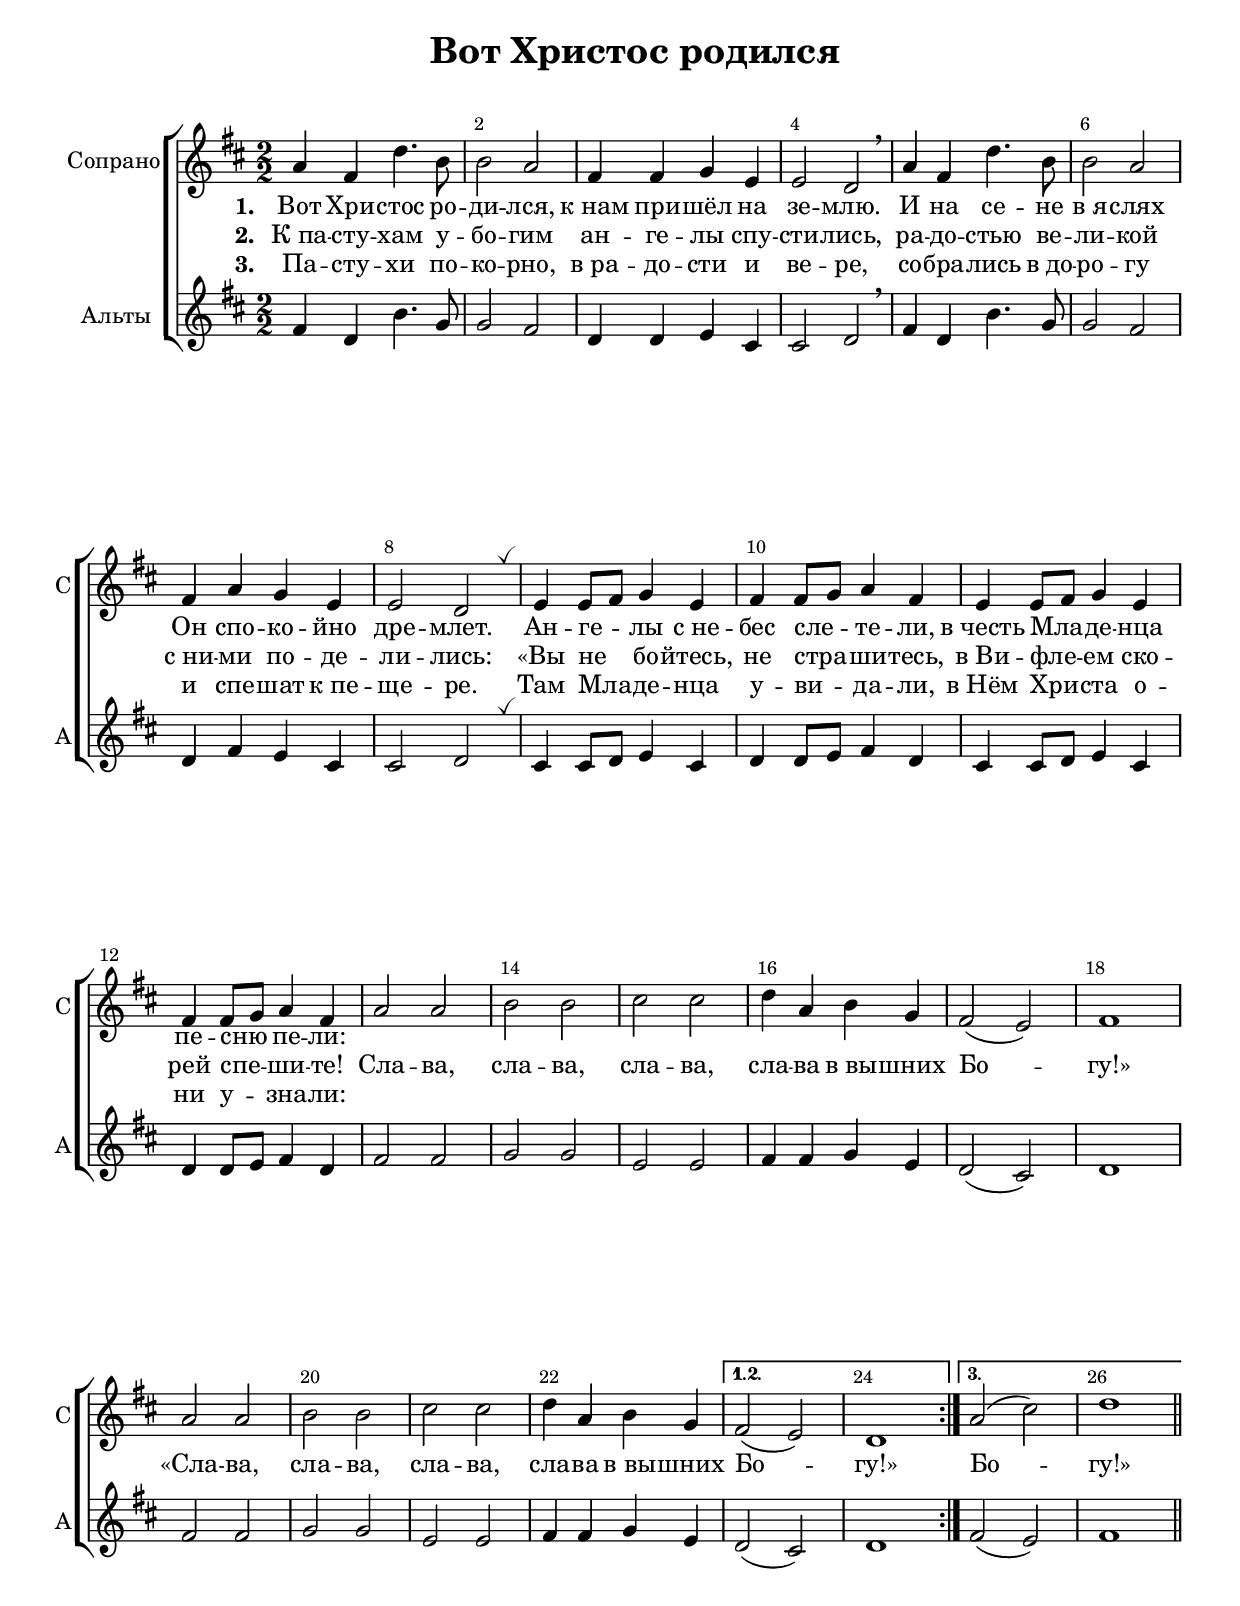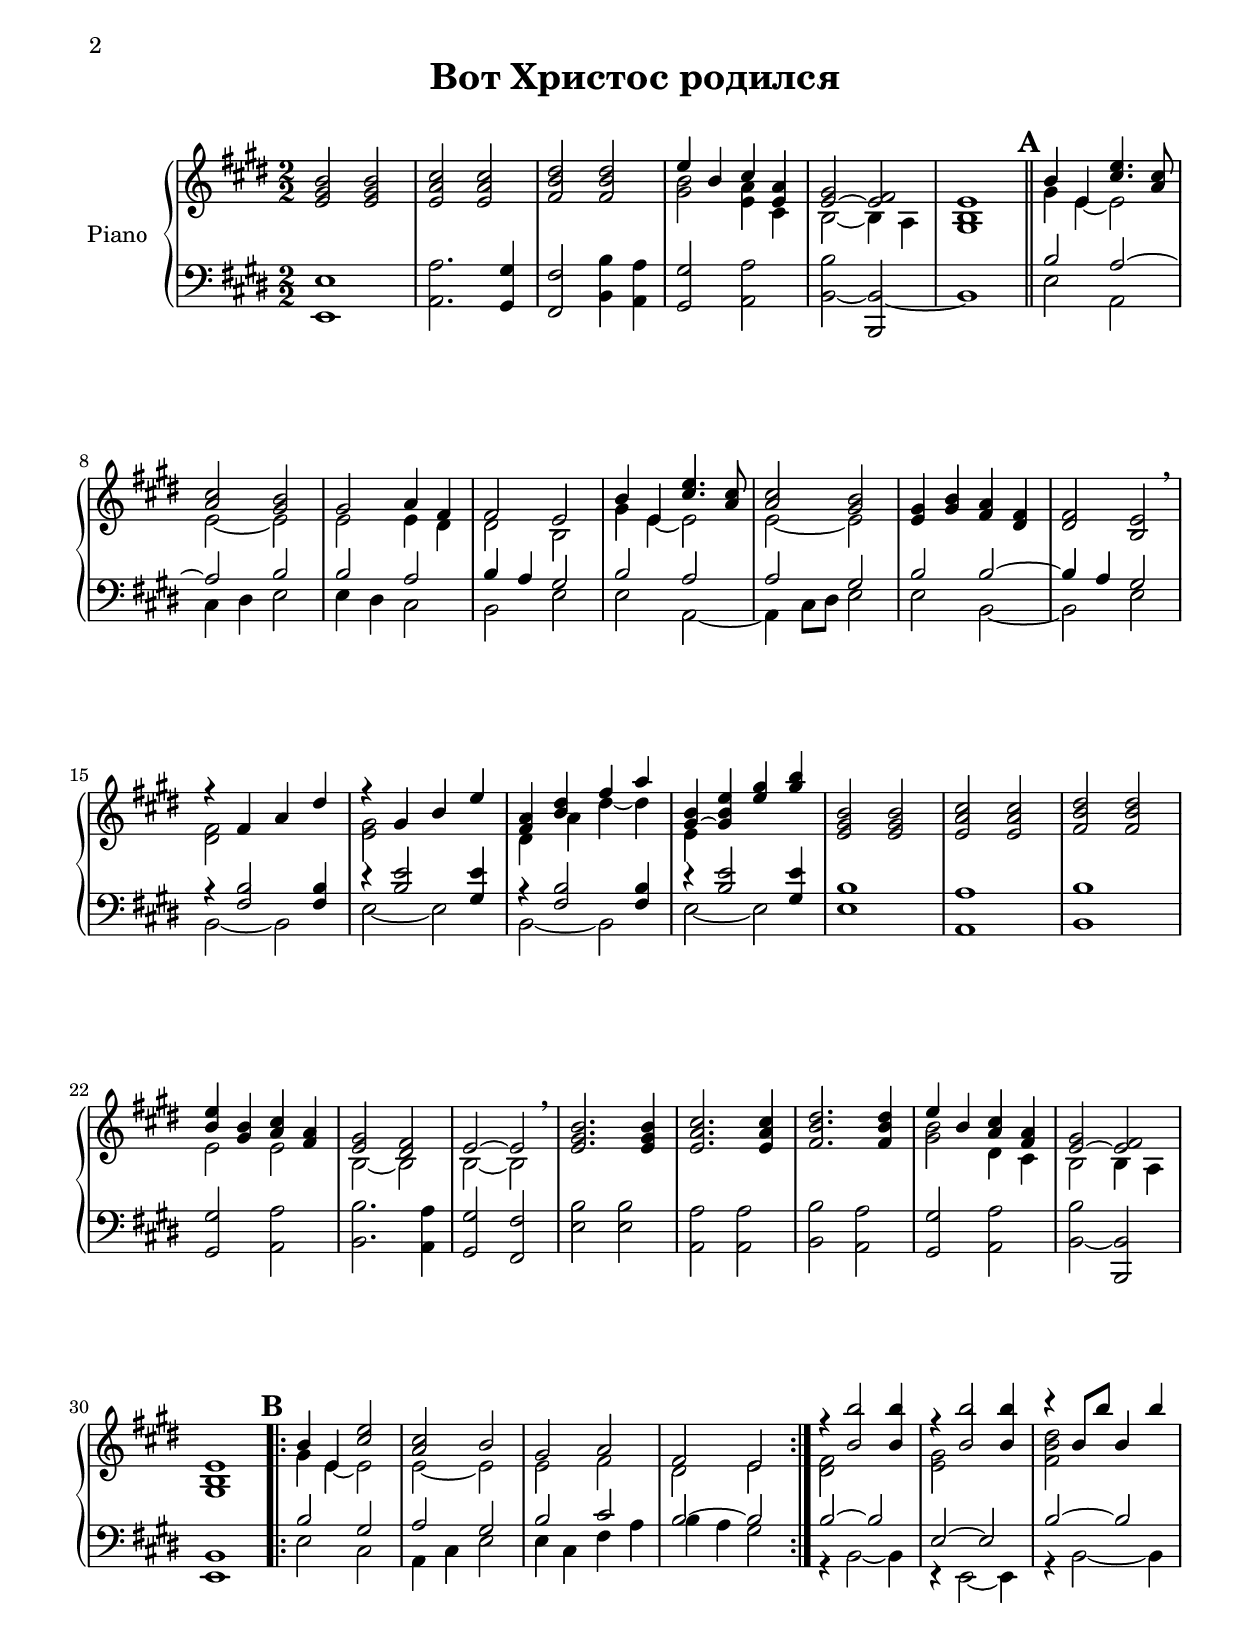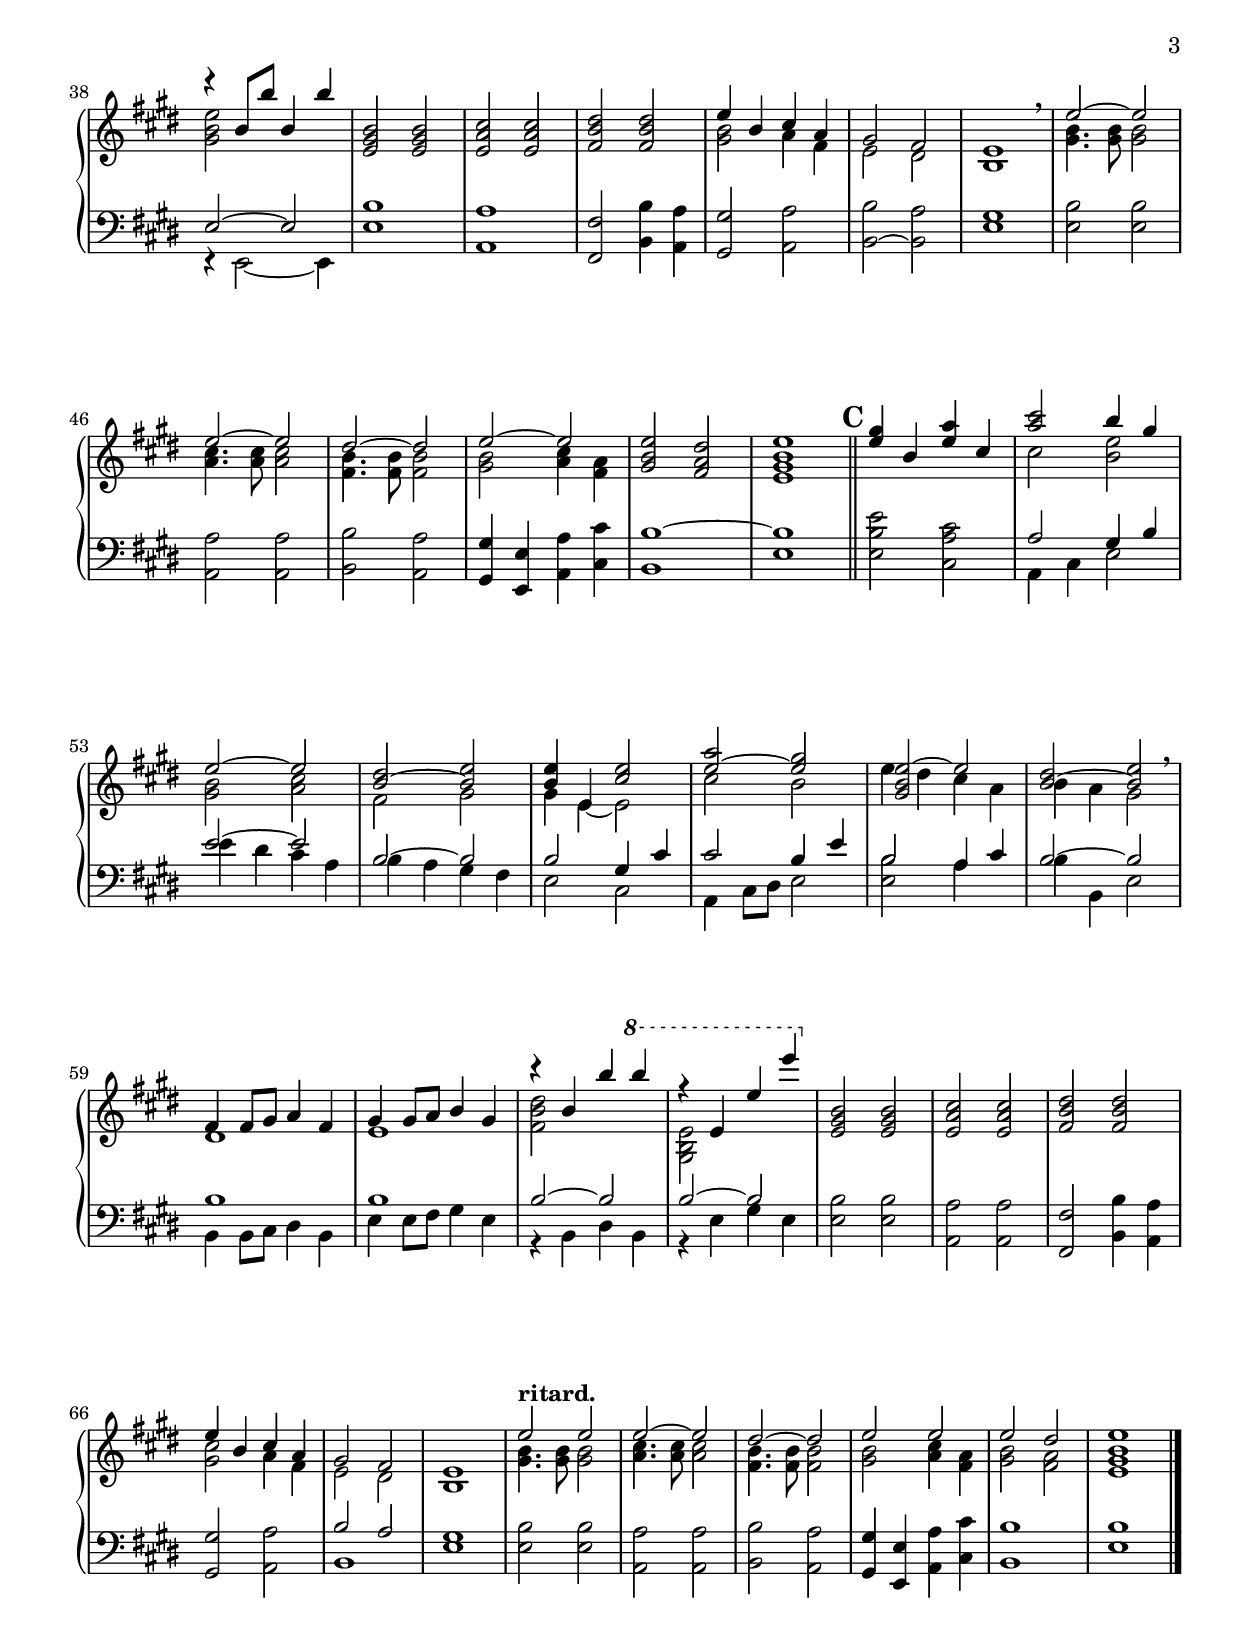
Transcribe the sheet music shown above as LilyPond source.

\version "2.18.2"

% закомментируйте строку ниже, чтобы получался pdf с навигацией
%#(ly:set-option 'point-and-click #f)
#(ly:set-option 'midi-extension "mid")
#(set-default-paper-size "a4")
%#(set-global-staff-size 18)

\header {
  title = "Вот Христос родился"
  subtitle = " "
%  composer = "М. Матвеев"
%  poet = "Слова Е. Руженцева"
  % Удалить строку версии LilyPond 
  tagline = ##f
}

global = {
  \time 2/2
  \numericTimeSignature
  \autoBeamOff
  \set Score.skipBars = ##t
  \override MultiMeasureRest.expand-limit = #1
  \set Score.markFormatter = #format-mark-box-numbers
}

%make visible number of every 2-nd bar
secondbar = {
  \override Score.BarNumber.break-visibility = #end-of-line-invisible
  \override Score.BarNumber.X-offset = #1
  \override Score.BarNumber.self-alignment-X = #LEFT
  \set Score.barNumberVisibility = #(every-nth-bar-number-visible 2)
}

%use this as temporary line break
abr = { \break }

% uncommend next line when finished
%abr = {}

%once hide accidental (runaround for cadenza
nat = { \once \hide Accidental }

breathes = { \once \override BreathingSign.text = \markup { \musicglyph #"scripts.tickmark" } \breathe }


sopvoice = \relative c'' {
  \global
  \key d \major
  \dynamicUp
  \secondbar  
  
  \repeat volta 3
  {
  a4 fis d'4. b8 |
  b2 a |
  fis4 fis g e |
  e2 d \breathe |
  a'4 fis d'4. b8 |
  b2 a |
  fis4 a g e |
  e2 d | \breathes |
  
  e4 e8[ fis] g4 e |
  fis fis8[ g] a4 fis |
  e4 e8[ fis] g4 e |
  fis fis8[ g] a4 fis |
  a2 a |
  b b |
  cis cis |
  d4 a b g |
  fis2( e) |
  fis1
  
   a2 a |
    b b |
    cis cis |
    d4 a b g 
  }
  \alternative {
    { fis2( e) d1 }
    { a'2( cis)  d1 }
  }
  
  
  
 \bar "||"
}

altvoice = \relative c' {
  \global
  \key d \major
  \dynamicDown
  
  \repeat volta 3
  {
  fis4 d b'4. g8 |
  g2 fis |
  d4 d e cis |
  cis2 d | \breathe
  fis4 d b'4. g8 |
  g2 fis |
  d4 fis e cis |
  cis2 d \breathes
  
  cis4 cis8[ d] e4 cis |
  d4 d8[ e] fis4 d |
  cis4 cis8[ d] e4 cis |
  d d8[ e] fis4 d |
  fis2 fis |
  g g |
  e e |
  fis4 fis g e |
  d2( cis) |
  d1 |
  
    fis2 fis
    g g |
    e e |
    fis4 fis g e
  }
  \alternative {
    { d2( cis) d1 }
    { fis2( e) fis1 }
  }
 
  
  
  \bar "||"
}



lyricscore = \lyricmode {
  \set stanza = "1. " Вот Хри -- стос ро -- ди -- лся,
  к_нам при -- шёл на зе -- млю.
  И на се -- не в_я -- слях
  Он спо -- ко -- йно дре -- млет.
  Ан -- ге -- лы с_не -- бес сле -- те -- ли,
  в_честь Мла -- де -- нца пе -- сню пе -- ли:
  
%  «Сла -- ва, сла -- ва, сла -- ва, сла -- ва в_вы -- шних Бо -- гу!»
%  «Сла -- ва, сла -- ва, сла -- ва, сла -- ва в_вы -- шних Бо -- гу!» Бо -- гу!»
}

lyricscoreII  = \lyricmode {
  \set stanza = "2. " К_па -- сту -- хам у -- бо -- гим
  ан -- ге -- лы спу -- сти -- лись,
  ра -- до -- стью ве -- ли -- кой
  с_ни -- ми по -- де -- ли -- лись:
  «Вы не бо -- йтесь, не стра -- ши -- тесь,
  в_Ви -- фле -- ем ско -- рей спе -- ши -- те!
  
  Сла -- ва, сла -- ва, сла -- ва, сла -- ва в_вы -- шних Бо -- гу!»
  «Сла -- ва, сла -- ва, сла -- ва, сла -- ва в_вы -- шних Бо -- гу!» Бо -- гу!»
  
}

lyricscoreIII  = \lyricmode {
  \set stanza = "3. " Па -- сту -- хи по -- ко -- рно,
  в_ра -- до -- сти и ве -- ре,
  со -- бра -- лись в_до -- ро -- гу
  и спе -- шат к_пе -- ще -- ре.
  Там Мла -- де -- нца у -- ви -- да -- ли,
  в_Нём Хри -- ста о -- ни у -- зна -- ли:
  
%  «Сла -- ва, сла -- ва, сла -- ва, сла -- ва в_вы -- шних Бо -- гу!»
}

scorechoir = \new ChoirStaff
<<
  \new Staff = "upstaff" \with {
    instrumentName = "Сопрано"
    shortInstrumentName = "С"
  } <<
    \new Voice = "soprano" { \oneVoice \sopvoice }
  >> 
  
  \new Lyrics \lyricsto "soprano" { \lyricscore }
  \new Lyrics \lyricsto "soprano" { \lyricscoreII }
  \new Lyrics \lyricsto "soprano" { \lyricscoreIII }
  
 \new Staff = "downlstaff" \with {
    instrumentName = "Альты"
    shortInstrumentName = "А"
  } <<
    \new Voice  = "alto" { \oneVoice \altvoice }
  >> 
>>


abr = {}
pianonotesrightup = \relative c' {
  \key e \major
  <e gis b>2 q |
  <e a cis> q |
  <fis b dis> q |
  e'4 b cis <e, a> |
  <e~ gis>2 <e fis> |
  <gis, b e>1 |  \bar "||" \abr
  
  \mark \default
  b'4 e, <cis' e>4. <a cis>8 |
  <a cis>2 <gis b> |
  gis a4 fis |
  fis2 e |
  b'4 e, <cis' e>4. <a cis>8 |
  <a cis>2 <gis b> |
  <e gis>4 <gis b> <fis a> <dis fis> | \abr
  
  <dis fis>2 <b e> \breathe |
  r4 fis' a dis |
  r gis, b e |
  <fis, a> <b dis> fis' a |
  <gis,~ b> <gis b e> <e' gis> <gis b> |
  <e, gis b>2 q |
  <e a cis> q | \abr
  
  <fis b dis> q |
  <b e>4 <gis b> <a cis> <fis a> |
  <e gis>2 <dis fis> |
  e~ e |
  \breathe <e gis b>2. q4 |
  <e a cis>2. q4 |
  <fis b dis>2. q4 | \abr
  
  e'4 b <a cis> <fis a> |
  <e~ gis>2 <e fis> |
  <gis, b e>1 |
  
    \mark \default
  \repeat volta 2 {
   b'4 e, <cis' e>2 |
   <a cis> b |
   gis a |
   fis e
  }
  
  r4 <b' b'>2 q4 |
  r q2 q4 |
  r b8 b' b,4 b' |
  r b,8 b' b,4 b' |
  <e,, gis b>2 q |
  <e a cis> q | \abr
  
  % page 2
  <fis b dis> q |
  e'4 b cis a |
  gis2 fis |
  e1 \breathe |
  e'2~ e |
  e~ e |
  dis ~ dis | \abr
  
  e~ e |
  <e b gis> <dis a fis> |
  <e b gis e>1 \bar "||" \abr
  
  % verse 3
    \mark \default
  <e gis>4 b <e a> cis |
  <a' cis>2 b4 gis |
  e2~ e |
  <b~ dis> <b e> |
  <b e>4 e, <cis' e>2 |
  <e~ a> <e gis> | \abr
  
  <gis, b e~ > e'2 |
  <b~ dis> <b e> \breathe
  fis4 fis8 gis a4 fis |
  gis4 gis8 a b4 gis |
  r4 b b' \ottava 1 b'
  r e,, e' e' | \ottava 0 \abr
  
  <e,,, gis b>2 q |
  <e a cis> q |
  <fis b dis > q |
  e'4 b cis a |
  gis2 fis |
  e1 | \abr
  
  e'2^\markup\bold"ritard." e |
  e~ e |
  dis~ dis |
  e e |
  e dis |
  e1 \bar "|."
  
  
}

pianonotesrightdown = \relative c'' {
  \key e \major
  s1 |
  s |
  s |
  <gis b>2 <e a>4 cis |
  b2~ b4 a |
  s1 |
  
  gis'4 e~ e2 |
  e~ e |
  e e4 dis |
  dis2 b
  gis'4 e~ e2 |
  e~ e |
  s1 |
  
  s |
  <dis fis>2 s |
  <e gis> s |
  dis4 a' dis~ dis |
  e, s s s |
  s1 |
  s |
  
  s |
  e2 e |
  b~ b |
  b~ b |
  s1 |
  s |
  s |
  
  <gis' b>2 dis4 cis |
  b2 b4 a |
  s1 |
  
  \repeat volta 2 {
    gis'4 e~ e2 |
    e~ e |
    e fis |
    dis e
  }
  
  <dis fis>2 s |
  <e gis> s |
  <fis b dis> s |
  <gis b e> s |
  s1 |
  s |
  
  % page 2
  s1
  <gis b>2 a4 fis |
  e2 dis |
  b1 |
  
  <gis' b>4. q8 q2 |
  <a cis>4. q8 q2 |
  <fis b>4. q8 q2 |
  
  <gis b>2 <a cis>4 <fis a> 
  s1 |
  s
  
  % verse 3
  s1 |
  cis'2 <b e> |
  <gis b> <a cis> |
  fis gis |
  gis4 e~ e2 |
  cis' b |
  
  e4 dis cis a |
  b a gis2 |
  dis1 |
  e |
  <fis b dis>2 s |
  <gis b e> s |
  
  s1*3 |
  <gis cis>2 a4 fis |
  e2 dis |
  b1 |
  
  <gis' b>4. q8 q2 |
  <a cis>4. q8 q2 |
  <fis b>4. q8 q2 |
  <gis b>2 <a cis>4 <fis a> |
  <gis b>2 <fis a> |
  <e gis b>1
  
  
  
}

pianonotesleftup = \relative c, {
  \key e \major
  \oneVoice <e e'>1
  <a a'>2. <gis gis'>4 |
  <fis fis'>2 <b b'>4 <a a'> |
  <gis gis'>2 <a a'> |
  <b~ b'> <b~ b,> |
  b1
  
  \voiceOne
  b'2 a~ |
  a b |
  b a |
  b4 a gis2 |
  b a |
  a gis |
  b b~ |
  
  b4 a gis2 |
  r4 <fis b>2 q4 |
  r <b e>2 <gis e'>4 |
  r <fis b>2 q4 |
  r <b e>2 <gis e'>4 |
  
  \oneVoice <b e,>1 |
  <a a,> |
  
  <b b,> |
  <gis gis,>2 <a a,> |
  <b b,>2. <a a,>4 |
  <gis gis,>2 <fis fis,> |
  <e b'> q |
  <a, a'> q |
  <b b'> <a a'> |
  
  <gis gis'> <a a'> |
  <b~ b'> <b b,> |
  <b e,>1 |
  \voiceOne 
  \repeat volta 2 {
    b'2 gis |
    a gis |
    b cis |
    b~ b |
  }
  
  b~ b |
  e,~ e |
  b'~ b |
  e,~ e |
  b'1 |
  a |
  
  % page 2
  \oneVoice <fis fis,>2 <b, b'>4 <a a'> |
  <gis gis'>2 <a a'> |
  <b~ b'> <b a'> |
  <e gis>1 |
  <e b'>2 q |
  <a, a'> q |
  <b b'> <a a'> |
  
  <gis gis'>4 <e e'> <a a'> <cis cis'> |
  <b b'~>1 |
  <e b'> |
  
  
  % verse 3
  <e b' e>2 <cis a' cis>
  \voiceOne a'2 gis4 b |
  e2~ e |
  b~ b |
  b gis4 cis |
  cis2 b4 e |
  
  b2 a4 cis |
  b2~ b |
  b1 |
  b |
  b2~ b |
  b~ b |
  
  \oneVoice <e, b'>2 q |
  <a, a'> q |
  <fis fis'> <b b'>4 <a a'> |
  <gis gis'>2 <a a'> |
  \voiceOne b'2 a |
  \oneVoice <e gis>1 |
  
  <e b'>2 q |
  <a, a'> q |
  <b b'> <a a'> |
  <gis gis'>4 <e e'> <a a'> <cis cis'> |
  <b b'>1 <e b'>
  
  
}

pianonotesleftdown = \relative c {
  \key e \major
  s1
  s
  s
  s
  s
  s
  
  e2 a, |
  cis4 dis e2 |
  e4 dis cis2 |
  b e |
  e a,~ |
  a4 cis8 dis e2 |
  e b~ |
  
  b2 e |
  b~ b |
  e~ e |
  b~ b |
  e~ e |
  s
  s
  
  s1*7
  
  s1*4
  \repeat volta 2 { 
    e2 cis |
    a4 cis e2 |
    e4 cis fis a |
    b a gis2
  }
  
  r4 b,2~ b4 |
  r e,2~ e4 |
  r b'2~ b4 |
  r4 e,2~ e4 |
  e'1 |
  a, |
  
  % page 2
  s1*10
  
  % verse 3
  s1
  a4 cis e2 |
  e'4 dis cis a |
  b4 a gis fis |
  e2 cis |
  a4 cis8 dis e2 |
  
  <e b'> a4 s |
  b b, e2 |
  b4 b8 cis dis4 b |
  e e8 fis gis4 e |
  r b dis b |
  r e gis e |
  
  s1*4 |
  b1 |
  s1*7
  
}

scoreInstrRight = {
  \global
  << \pianonotesrightup \\ \pianonotesrightdown >>
}

scoreInstrLeft = {
  \global
  \dynamicUp
  << \pianonotesleftup \\ \pianonotesleftdown >>
}

scoreInstrPart =   \new PianoStaff \with {
    instrumentName = "Piano"
  } <<
    \new Staff = "right" \with {
      midiInstrument = "acoustic grand"
    } \scoreInstrRight
    \new Staff = "left" \with {
      midiInstrument = "acoustic grand"
    } { \clef bass \scoreInstrLeft }
  >>


\bookpart {
  \paper {
    top-margin = 15
    left-margin = 15
    right-margin = 10
    bottom-margin = 15
    indent = 15
    
    ragged-last-bottom = ##f
  }
  \score {
 %     \transpose es f {
     <<
       \scorechoir
     >>
    
 %     }  % transposeµ
    \layout { 
      \context {
        \Score
%         \override BarNumber.break-visibility = #end-of-line-invisible
%          \override BarNumber.self-alignment-X = #LEFT
%          \override BarNumber.stencil  = #(make-stencil-boxer 0.1 0.25 ly:text-interface::print)
%          barNumberVisibility = #all-bar-numbers-visible
%          barNumberVisibility = #(every-nth-bar-number-visible 2)
}
      \context {
        \Staff
        \accidentalStyle modern-voice-cautionary
        % удаляем обозначение темпа из общего плана
        %  \remove "Time_signature_engraver"
        %  \remove "Bar_number_engraver"
        %\RemoveEmptyStaves
        %\override VerticalAxisGroup.remove-first = ##t
      }
      %Metronome_mark_engraver
    }
  }
}

\bookpart {
  \paper {
    top-margin = 15
    left-margin = 15
    right-margin = 10
    bottom-margin = 15
    indent = 15
    
    ragged-last-bottom = ##f
  }
  \score {
 %     \transpose es f {
   <<
     \scoreInstrPart
   >>

    \layout { 
      \context {
        \Staff
        \accidentalStyle modern-voice-cautionary
      }
    }
  }
}

\bookpart {
  \score {
    \unfoldRepeats
 %     \transpose es f {
     <<
     \scoreInstrPart
    >>
%      }  % transposeµ
    \midi {
      \tempo 4=90
    }
  }
}
